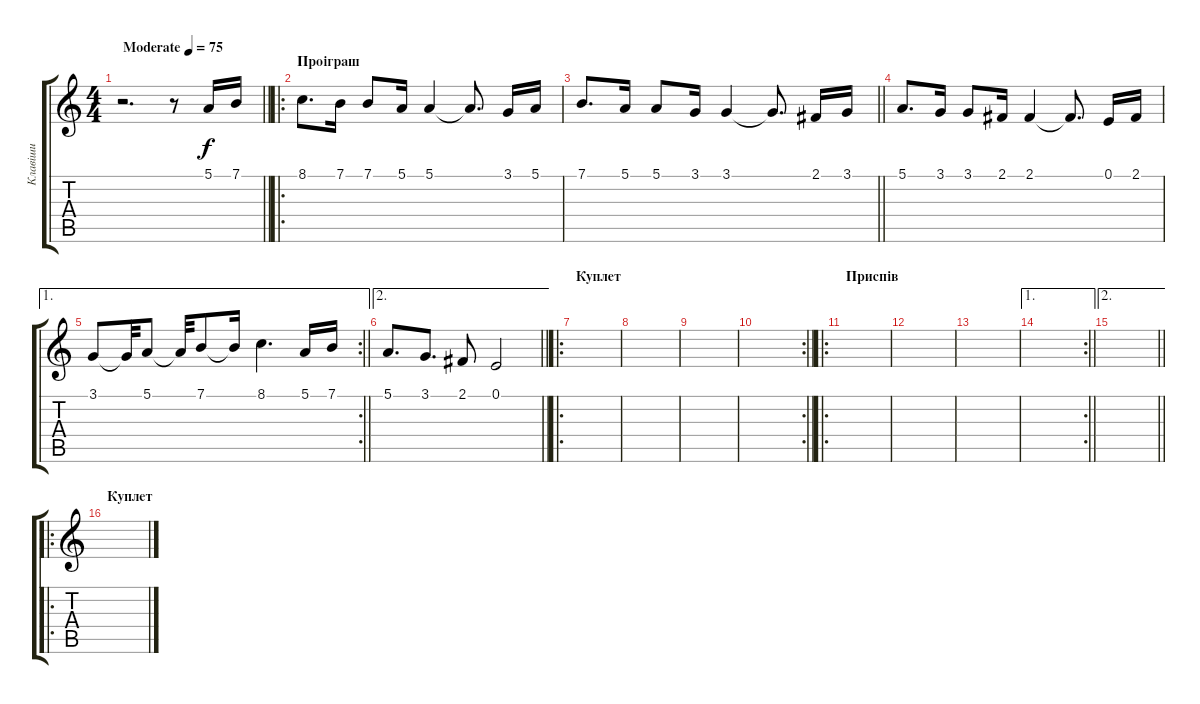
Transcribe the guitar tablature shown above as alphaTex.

\track ("Клавіши" "Клавіши") {instrument flute}
\staff {score tabs}
\tuning (E4 B3 G3 D3 A2 E2) {hide}
\ts (4 4)
\tempo (75 "Moderate")
\clef g2
\barLineRight lightlight
\ks c
r.2{d dy f instrument flute} r.8 5.1.16 7.1.16 |
\ro
\section ("" "Проіграш")
8.1.8{d} 7.1.16 7.1.8 5.1.16 5.1.4 5.1{t}.8{d} 3.1.16 5.1.16 |
\barLineRight lightlight
7.1.8{d} 5.1.16 5.1.8 3.1.16 3.1.4 3.1{t}.8{d} 2.1.16 3.1.16 |
5.1.8{d} 3.1.16 3.1.8 2.1.16 2.1.4 2.1{t}.8{d} 0.1.16 2.1.16 |
\ae 1
\rc 2
\barLineRight lightlight
3.1.8 3.1{t}.32 5.1.8 5.1{t}.32 7.1.8 7.1{t}.16 8.1.4{d} 5.1.16 7.1.16 |
\ae 2
\barLineRight lightlight
5.1.8{d} 3.1.8{d} 2.1.8 0.1.2 |
\ro
\section ("" "Куплет")
|
|
|
\rc 2
\barLineRight lightlight
|
\ro
\section ("" "Приспів")
|
|
|
\ae 1
\rc 2
\barLineRight lightlight
|
\ae 2
\barLineRight lightlight
|
\ro
\section ("" "Куплет")
